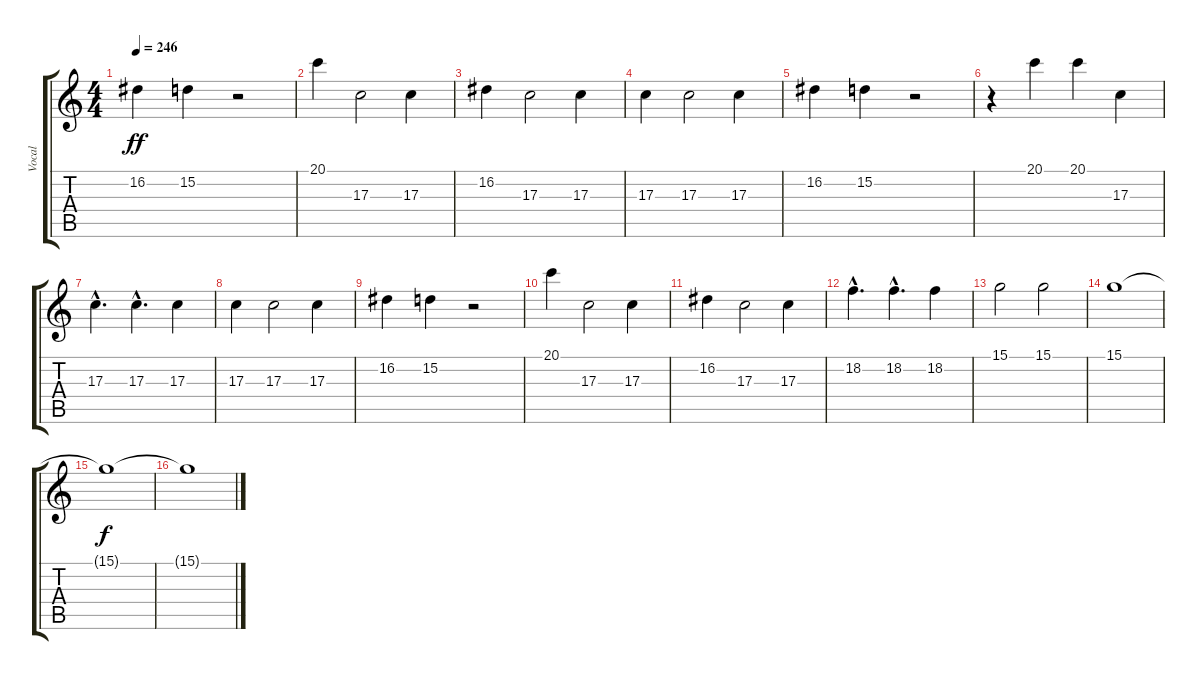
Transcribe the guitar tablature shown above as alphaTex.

\track ("Vocal" "Vocal") {instrument synthvoice}
\staff {score tabs}
\tuning (E4 B3 G3 D3 A2 E2) {hide}
\ts (4 4)
\tempo 246
\clef g2
\ks c
16.2.4{dy ff} 15.2.4 r.2 |
20.1.4 17.3.2 17.3.4 |
16.2.4 17.3.2 17.3.4 |
17.3.4 17.3.2 17.3.4 |
16.2.4 15.2.4 r.2 |
r.4 20.1.4 20.1.4 17.3.4 |
17.3{hac}.4{d} 17.3{hac}.4{d} 17.3.4 |
17.3.4 17.3.2 17.3.4 |
16.2.4 15.2.4 r.2 |
20.1.4 17.3.2 17.3.4 |
16.2.4 17.3.2 17.3.4 |
18.2{hac}.4{d} 18.2{hac}.4{d} 18.2.4 |
15.1.2 15.1.2 |
15.1.1 |
15.1{t}.1{dy f} |
15.1{t}.1
